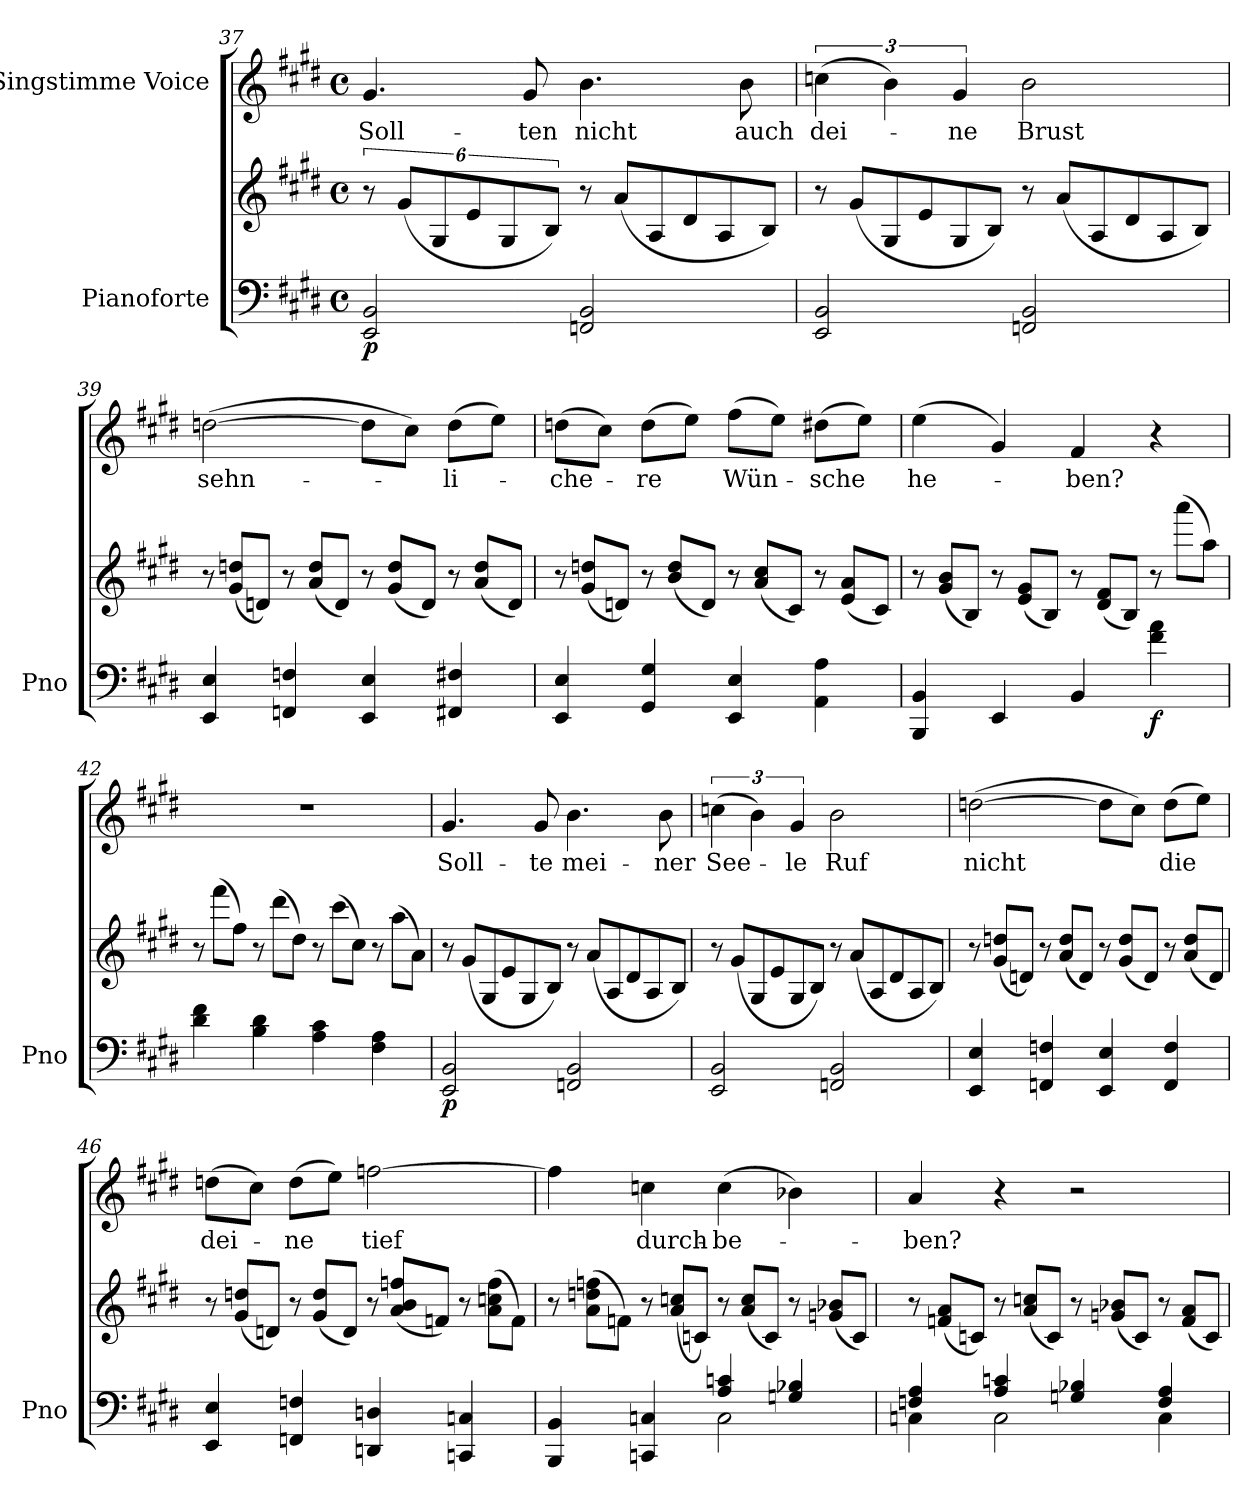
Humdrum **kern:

**kern	**kern	**dynam	**kern	**text
*part2	*part2	*part2	*part1	*part1
*staff3	*staff2	*staff2/3	*staff1	*staff1
*I"Pianoforte	*	*	*I"Singstimme Voice	*
*I'Pno	*	*	*	*
!!LO:LB:g=z
*clefF4	*clefG2	*	*clefG2	*
*k[f#c#g#d#]	*k[f#c#g#d#]	*	*k[f#c#g#d#]	*
*M4/4	*M4/4	*	*M4/4	*
*met(c)	*met(c)	*	*met(c)	*
=37	=37	=37	=37	=37
!	!	!LO:DY:b=2	!	!LO:LY:b
2EE/ 2BB/	12r	p	4.g#/	Soll-
.	(12g#/L	.	.	.
.	12G#/	.	.	.
.	12e/	.	.	.
.	12G#/	.	.	.
!	!	!	!	!LO:LY:b
.	.	.	8g#/	-ten
.	12B/J)	.	.	.
*	*Xtuplet	*	*	*
!	!	!	!	!LO:LY:b
2FFn/ 2BB/	12r	.	4.b\	nicht
.	(12a/L	.	.	.
.	12A/	.	.	.
.	12d#/	.	.	.
.	12A/	.	.	.
!	!	!	!	!LO:LY:b
.	.	.	8b\	auch
.	12B/J)	.	.	.
=38	=38	=38	=38	=38
!	!	!	!	!LO:LY:b
2EE/ 2BB/	12r	.	(6ccn\	dei-
.	(12g#/L	.	.	.
.	12G#/	.	6b\)	.
.	12e/	.	.	.
!	!	!	!	!LO:LY:b
.	12G#/	.	6g#/	-ne
.	12B/J)	.	.	.
!	!	!	!	!LO:LY:b
2FFn/ 2BB/	12r	.	2b\	Brust
.	(12a/L	.	.	.
.	12A/	.	.	.
.	12d#/	.	.	.
.	12A/	.	.	.
.	12B/J)	.	.	.
!!LO:LB:g=z
=39	=39	=39	=39	=39
!	!	!	!	!LO:LY:b
4EE/ 4E/	12r	.	([2ddn\	sehn-
.	(12g#/ 12ddn/L	.	.	.
.	12dn/J)	.	.	.
4FFn/ 4Fn/	12r	.	.	.
.	(12a/ 12dd/L	.	.	.
.	12d/J)	.	.	.
4EE/ 4E/	12r	.	8dd\L]	.
.	(12g#/ 12dd/L	.	.	.
.	.	.	8cc#\J)	.
.	12d/J)	.	.	.
!	!	!	!	!LO:LY:b
4FF#X/ 4F#X/	12r	.	(8dd\L	-li-
.	(12a/ 12dd/L	.	.	.
.	.	.	8ee\J)	.
.	12d/J)	.	.	.
!!LO:PB:g=z
=40	=40	=40	=40	=40
!	!	!	!	!LO:LY:b
4EE/ 4E/	12r	.	(8ddn\L	-che-
.	(12g#/ 12ddn/L	.	.	.
.	.	.	8cc#\J)	.
.	12dn/J)	.	.	.
!	!	!	!	!LO:LY:b
4GG#/ 4G#/	12r	.	(8dd\L	-re
.	(12b/ 12dd/L	.	.	.
.	.	.	8ee\J)	.
.	12d/J)	.	.	.
!	!	!	!	!LO:LY:b
4EE/ 4E/	12r	.	(8ff#\L	Wün-
.	(12a/ 12cc#/L	.	.	.
.	.	.	8ee\J)	.
.	12c#/J)	.	.	.
!	!	!	!	!LO:LY:b
4AA\ 4A\	12r	.	(8dd#X\L	-sche
.	(12e/ 12a/L	.	.	.
.	.	.	8ee\J)	.
.	12c#/J)	.	.	.
=41	=41	=41	=41	=41
!	!	!	!	!LO:LY:b
4BBB/ 4BB/	12r	.	(4ee\	he-
.	(12g#/ 12b/L	.	.	.
.	12B/J)	.	.	.
4EE/	12r	.	4g#/)	.
.	(12e/ 12g#/L	.	.	.
.	12B/J)	.	.	.
!	!	!	!	!LO:LY:b
4BB/	12r	.	4f#/	-ben?
.	(12d#/ 12f#/L	.	.	.
.	12B/J)	.	.	.
!	!	!LO:DY:b=2	!	!
4f#\ 4a\	12r	f	4r	.
.	(12aaa\L	.	.	.
.	12aa\J)	.	.	.
!!LO:LB:g=z
=42	=42	=42	=42	=42
4d#\ 4f#\	12r	.	1r	.
.	(12fff#\L	.	.	.
.	12ff#\J)	.	.	.
4B\ 4d#\	12r	.	.	.
.	(12ddd#\L	.	.	.
.	12dd#\J)	.	.	.
4A\ 4c#\	12r	.	.	.
.	(12ccc#\L	.	.	.
.	12cc#\J)	.	.	.
4F#\ 4A\	12r	.	.	.
.	(12aa\L	.	.	.
.	12a\J)	.	.	.
!!LO:LB:g=z
=43	=43	=43	=43	=43
!	!	!LO:DY:b=2	!	!LO:LY:b
2EE/ 2BB/	12r	p	4.g#/	Soll-
.	(12g#/L	.	.	.
.	12G#/	.	.	.
.	12e/	.	.	.
.	12G#/	.	.	.
!	!	!	!	!LO:LY:b
.	.	.	8g#/	-te
.	12B/J)	.	.	.
!	!	!	!	!LO:LY:b
2FFn/ 2BB/	12r	.	4.b\	mei-
.	(12a/L	.	.	.
.	12A/	.	.	.
.	12d#/	.	.	.
.	12A/	.	.	.
!	!	!	!	!LO:LY:b
.	.	.	8b\	-ner
.	12B/J)	.	.	.
=44	=44	=44	=44	=44
!	!	!	!	!LO:LY:b
2EE/ 2BB/	12r	.	(6ccn\	See-
.	(12g#/L	.	.	.
.	12G#/	.	6b\)	.
.	12e/	.	.	.
!	!	!	!	!LO:LY:b
.	12G#/	.	6g#/	-le
.	12B/J)	.	.	.
!	!	!	!	!LO:LY:b
2FFn/ 2BB/	12r	.	2b\	Ruf
.	(12a/L	.	.	.
.	12A/	.	.	.
.	12d#/	.	.	.
.	12A/	.	.	.
.	12B/J)	.	.	.
!!LO:LB:g=z
=45	=45	=45	=45	=45
!	!	!	!	!LO:LY:b
4EE/ 4E/	12r	.	([2ddn\	nicht
.	(12g#/ 12ddn/L	.	.	.
.	12dn/J)	.	.	.
4FFn/ 4Fn/	12r	.	.	.
.	(12a/ 12dd/L	.	.	.
.	12d/J)	.	.	.
4EE/ 4E/	12r	.	8dd\L]	.
.	(12g#/ 12dd/L	.	.	.
.	.	.	8cc#\J)	.
.	12d/J)	.	.	.
!	!	!	!	!LO:LY:b
4FF/ 4F/	12r	.	(8dd\L	die
.	(12a/ 12dd/L	.	.	.
.	.	.	8ee\J)	.
.	12d/J)	.	.	.
!!LO:PB:g=z
=46	=46	=46	=46	=46
!	!	!	!	!LO:LY:b
4EE/ 4E/	12r	.	(8ddn\L	dei-
.	(12g#/ 12ddn/L	.	.	.
.	.	.	8cc#\J)	.
.	12dn/J)	.	.	.
!	!	!	!	!LO:LY:b
4FFn/ 4Fn/	12r	.	(8dd\L	-ne
.	(12g#/ 12dd/L	.	.	.
.	.	.	8ee\J)	.
.	12d/J)	.	.	.
!	!	!	!	!LO:LY:b
4DDn/ 4Dn/	12r	.	[2ffn\	tief
.	(12a/ 12b/ 12ffn/L	.	.	.
.	12fn/J)	.	.	.
4CCn/ 4Cn/	12r	.	.	.
.	(12a\ 12ccn\ 12ff\L	.	.	.
.	12f\J)	.	.	.
=47	=47	=47	=47	=47
*^	*	*	*	*
4BBB/ 4BB/	2ryy	12r	.	4ff\]	.
.	.	(12a\ 12ddn\ 12ffn\L	.	.	.
.	.	12fn\J)	.	.	.
!	!	!	!	!	!LO:LY:b
4CCn/ 4Cn/	.	12r	.	4ccn\	durch-
.	.	(12a/ 12ccn/L	.	.	.
.	.	12cn/J)	.	.	.
!	!	!	!	!	!LO:LY:b
4A/ 4cn/	2C\	12r	.	(4cc\	-be-
.	.	(12a/ 12cc/L	.	.	.
.	.	12c/J)	.	.	.
4Gn/ 4B-X/	.	12r	.	4b-X\)	.
.	.	(12gn/ 12b-X/L	.	.	.
.	.	12c/J)	.	.	.
!!LO:LB:g=z
=48	=48	=48	=48	=48	=48
!	!	!	!	!	!LO:LY:b
4Fn/ 4A/	4Cn\	12r	.	4a/	-ben?
.	.	(12fn/ 12a/L	.	.	.
.	.	12cn/J)	.	.	.
4A/ 4cn/	2C\	12r	.	4r	.
.	.	(12a/ 12ccn/L	.	.	.
.	.	12c/J)	.	.	.
4Gn/ 4B-X/	.	12r	.	2r	.
.	.	(12gn/ 12b-X/L	.	.	.
.	.	12c/J)	.	.	.
4F/ 4A/	4C\	12r	.	.	.
.	.	(12f/ 12a/L	.	.	.
.	.	12c/J)	.	.	.
*v	*v	*	*	*	*
=	=	=	=	=
*-	*-	*-	*-	*-
